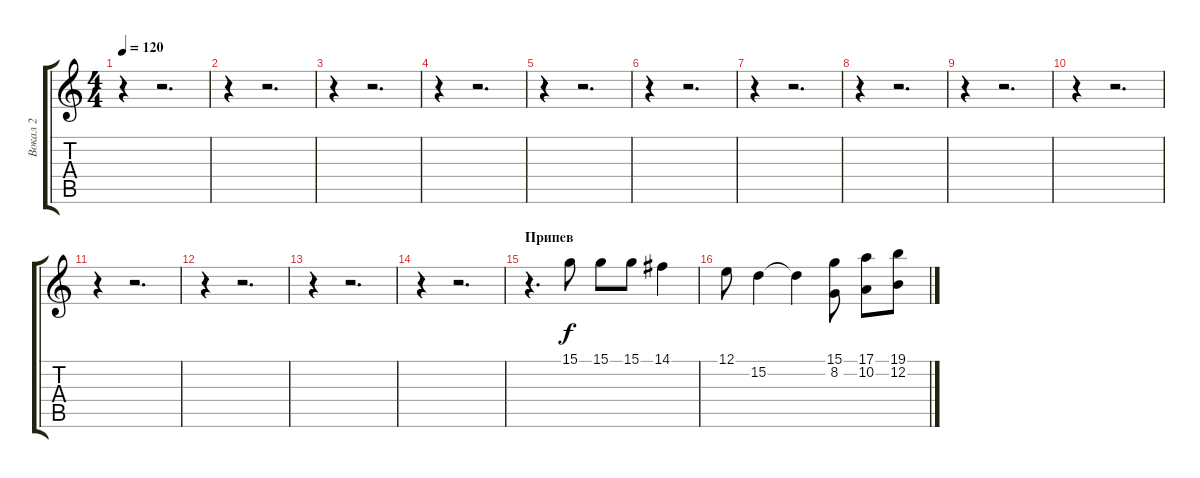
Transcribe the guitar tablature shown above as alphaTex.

\track ("Вокал 2" "Вокал 2") {instrument tenorsax}
\staff {score tabs}
\tuning (E4 B3 G3 D3 A2 E2) {hide}
\ts (4 4)
\tempo 120
\clef g2
\ks c
r.4{dy f} r.2{d} |
r.4 r.2{d} |
r.4 r.2{d} |
r.4 r.2{d} |
r.4 r.2{d} |
r.4 r.2{d} |
r.4 r.2{d} |
r.4 r.2{d} |
r.4 r.2{d} |
r.4 r.2{d} |
r.4 r.2{d} |
r.4 r.2{d} |
r.4 r.2{d} |
r.4 r.2{d} |
\section ("" "Припев")
r.4{d} 15.1.8 15.1.8 15.1.8 14.1.4 |
12.1.8 15.2.4 15.2{t}.4 (15.1 8.2).8 (17.1 10.2).8 (19.1 12.2).8
